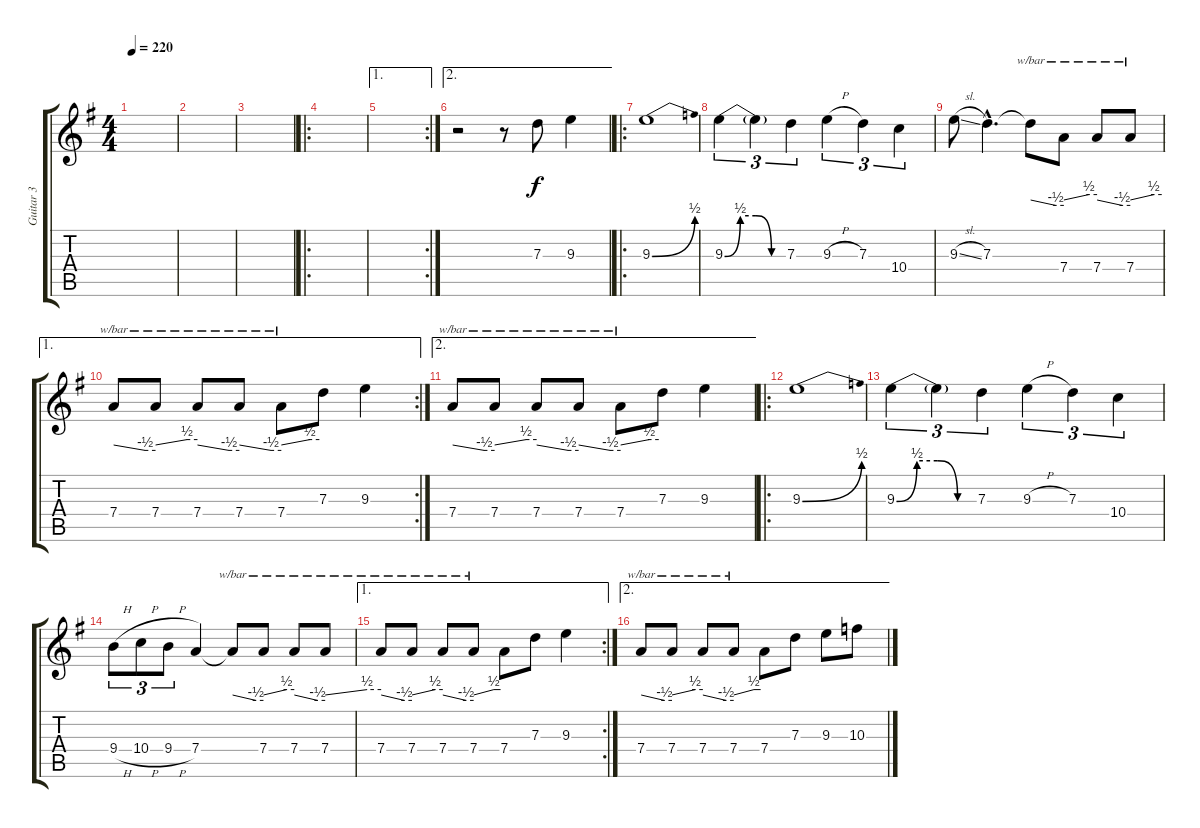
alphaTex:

\track ("Guitar 3" "Guitar 3") {instrument distortionguitar}
\staff {score tabs}
\tuning (E4 B3 G3 D3 A2 E2) {hide}
\ts (4 4)
\tempo 220
\clef g2
\ks g
|
|
|
\ro
|
\ae 1
\rc 2
|
\ae 2
r.2 r.8 7.3.8 9.3.4 |
\ro
9.3{be (bend 0 0 60 2)}.1 |
9.3{be (custom 0 0 15 2 30 2 45 0 60 0)}.4{tu (3 2)} 9.3{t}.4{tu (3 2)} 7.3.4{tu (3 2)} 9.3{h}.4{tu (3 2)} 7.3.4{tu (3 2)} 10.4.4{tu (3 2)} |
9.3{sl}.8 7.3{hac}.4{d} 7.3{t}.8{tbe (custom default 0 0 45 -2 60 -2)} 7.4.8{tbe (custom default 0 0 45 2 60 2)} 7.4.8{tbe (custom default 0 0 45 -2 60 -2)} 7.4.8{tbe (custom default 0 0 45 2 60 2)} |
\ae 1
\rc 2
7.4.8{tbe (custom default 0 0 45 -2 60 -2)} 7.4.8{tbe (custom default 0 0 45 2 60 2)} 7.4.8{tbe (custom default 0 0 45 -2 60 -2)} 7.4.8{tbe (custom default 0 0 45 -2 60 -2)} 7.4.8{tbe (custom default 0 0 45 2 60 2)} 7.3.8 9.3.4 |
\ae 2
7.4.8{tbe (custom default 0 0 45 -2 60 -2)} 7.4.8{tbe (custom default 0 0 45 2 60 2)} 7.4.8{tbe (custom default 0 0 45 -2 60 -2)} 7.4.8{tbe (custom default 0 0 45 -2 60 -2)} 7.4.8{tbe (custom default 0 0 45 2 60 2)} 7.3.8 9.3.4 |
\ro
9.3{be (bend 0 0 60 2)}.1 |
9.3{be (custom 0 0 15 2 30 2 45 0 60 0)}.4{tu (3 2)} 9.3{t}.4{tu (3 2)} 7.3.4{tu (3 2)} 9.3{h}.4{tu (3 2)} 7.3.4{tu (3 2)} 10.4.4{tu (3 2)} |
9.4{h}.8{tu (3 2)} 10.4{h}.8{tu (3 2)} 9.4{h}.8{tu (3 2)} 7.4.4 7.4{t}.8{tbe (custom default 0 0 45 -2 60 -2)} 7.4.8{tbe (custom default 0 0 45 2 60 2)} 7.4.8{tbe (custom default 0 0 45 -2 60 -2)} 7.4.8{tbe (custom default 0 0 45 2 60 2)} |
\ae 1
\rc 2
7.4.8{tbe (custom default 0 0 45 -2 60 -2)} 7.4.8{tbe (custom default 0 0 45 2 60 2)} 7.4.8{tbe (custom default 0 0 45 -2 60 -2)} 7.4.8{tbe (custom default 0 0 45 2 60 2)} 7.4.8 7.3.8 9.3.4 |
\ae 2
7.4.8{tbe (custom default 0 0 45 -2 60 -2)} 7.4.8{tbe (custom default 0 0 45 2 60 2)} 7.4.8{tbe (custom default 0 0 45 -2 60 -2)} 7.4.8{tbe (custom default 0 0 45 2 60 2)} 7.4.8 7.3.8 9.3.8 10.3.8
